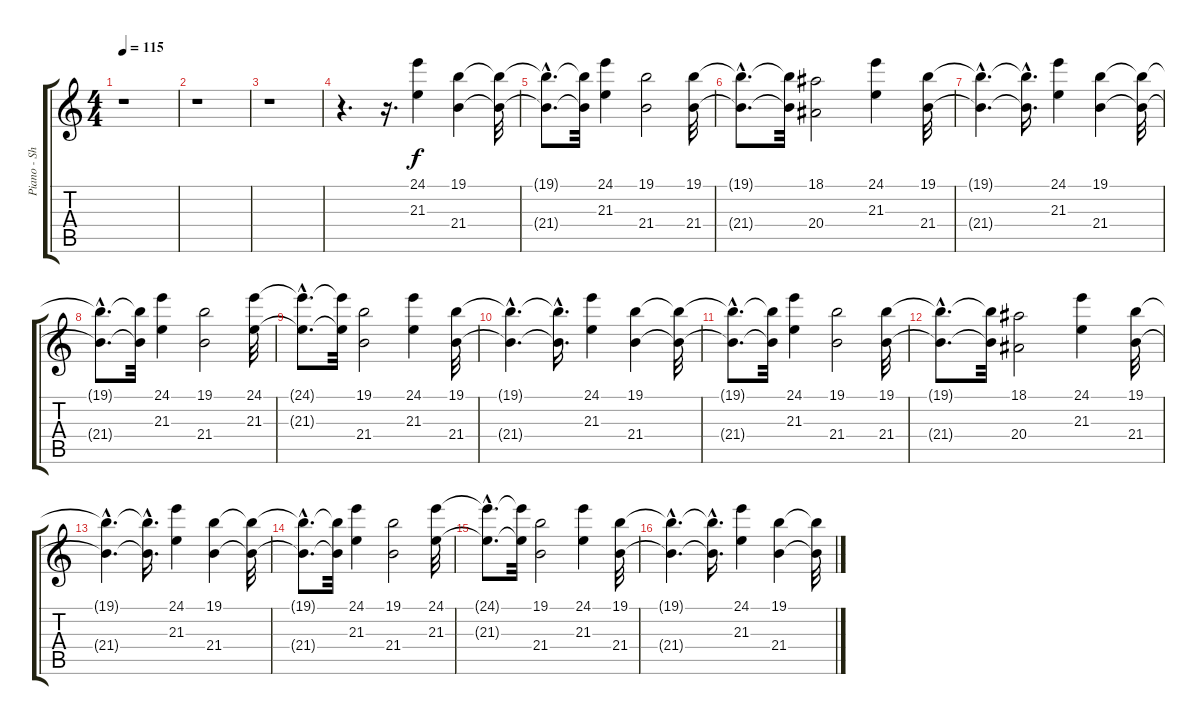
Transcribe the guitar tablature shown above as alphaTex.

\track ("Piano - Sherinian" "Piano - Sh") {instrument acousticgrandpiano}
\staff {score tabs}
\tuning (E4 B3 G3 D3 A2 E2) {hide}
\ts (4 4)
\tempo 115
\clef g2
\ks c
r.1{dy f} |
r.1 |
r.1 |
r.4{d} r.16{d} (24.1 21.3).4 (19.1 21.4).4 (19.1{t} 21.4{t}).32 |
(19.1{hac t} 21.4{hac t}).8{d} (19.1{t} 21.4{t}).32 (24.1 21.3).4 (19.1 21.4).2 (19.1 21.4).32 |
(19.1{hac t} 21.4{hac t}).8{d} (19.1{t} 21.4{t}).32 (18.1 20.4).2 (24.1 21.3).4 (19.1 21.4).32 |
(19.1{hac t} 21.4{hac t}).4{d} (19.1{hac t} 21.4{hac t}).16{d} (24.1 21.3).4 (19.1 21.4).4 (19.1{t} 21.4{t}).32 |
(19.1{hac t} 21.4{hac t}).8{d} (19.1{t} 21.4{t}).32 (24.1 21.3).4 (19.1 21.4).2 (24.1 21.3).32 |
(24.1{hac t} 21.3{hac t}).8{d} (24.1{t} 21.3{t}).32 (19.1 21.4).2 (24.1 21.3).4 (19.1 21.4).32 |
(19.1{hac t} 21.4{hac t}).4{d} (19.1{hac t} 21.4{hac t}).16{d} (24.1 21.3).4 (19.1 21.4).4 (19.1{t} 21.4{t}).32 |
(19.1{hac t} 21.4{hac t}).8{d} (19.1{t} 21.4{t}).32 (24.1 21.3).4 (19.1 21.4).2 (19.1 21.4).32 |
(19.1{hac t} 21.4{hac t}).8{d} (19.1{t} 21.4{t}).32 (18.1 20.4).2 (24.1 21.3).4 (19.1 21.4).32 |
(19.1{hac t} 21.4{hac t}).4{d} (19.1{hac t} 21.4{hac t}).16{d} (24.1 21.3).4 (19.1 21.4).4 (19.1{t} 21.4{t}).32 |
(19.1{hac t} 21.4{hac t}).8{d} (19.1{t} 21.4{t}).32 (24.1 21.3).4 (19.1 21.4).2 (24.1 21.3).32 |
(24.1{hac t} 21.3{hac t}).8{d} (24.1{t} 21.3{t}).32 (19.1 21.4).2 (24.1 21.3).4 (19.1 21.4).32 |
(19.1{hac t} 21.4{hac t}).4{d} (19.1{hac t} 21.4{hac t}).16{d} (24.1 21.3).4 (19.1 21.4).4 (19.1{t} 21.4{t}).32
